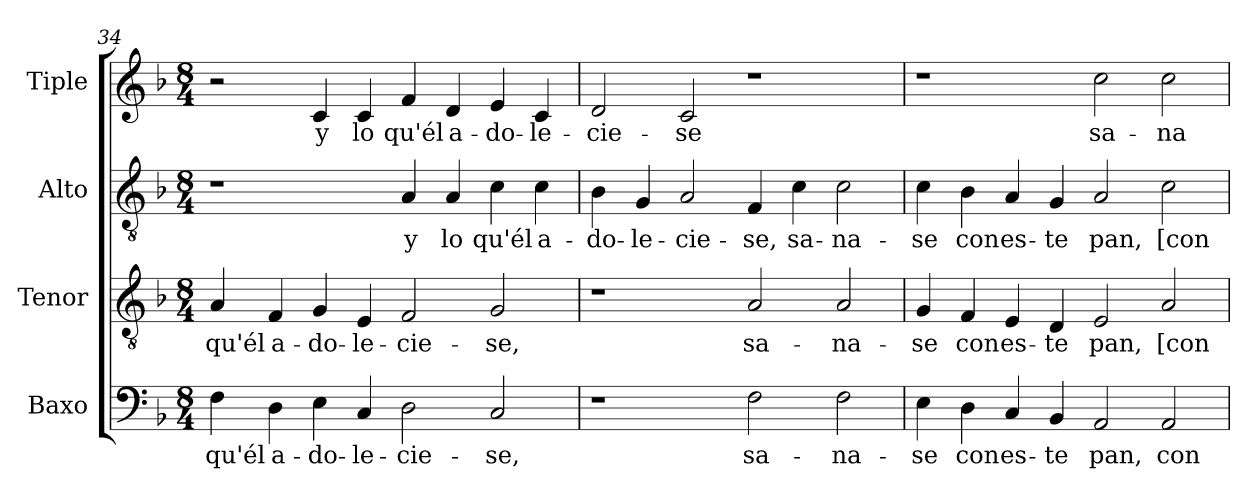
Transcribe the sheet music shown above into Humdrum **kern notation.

**kern	**text	**kern	**text	**kern	**text	**kern	**text
*part4	*part4	*part3	*part3	*part2	*part2	*part1	*part1
*staff4	*staff4	*staff3	*staff3	*staff2	*staff2	*staff1	*staff1
*I"Baxo	*	*I"Tenor	*	*I"Alto	*	*I"Tiple	*
*I'B	*	*I'T	*	*I'T	*	*	*
!!LO:LB:g=z
*clefF4	*	*clefGv2	*	*clefGv2	*	*clefG2	*
*	*	*ITrd7c12	*	*ITrd7c12	*	*	*
*k[b-]	*	*k[b-]	*	*k[b-]	*	*k[b-]	*
*F:	*	*F:	*	*F:	*	*F:	*
*M8/4	*	*M8/4	*	*M8/4	*	*M8/4	*
=34	=34	=34	=34	=34	=34	=34	=34
!	!LO:LY:b	!	!LO:LY:b	!	!	!	!
4F\	qu'él	4AA/	qu'él	1r	.	2r	.
!	!LO:LY:b	!	!LO:LY:b	!	!	!	!
4D\	a-	4FF/	a-	.	.	.	.
!	!LO:LY:b	!	!LO:LY:b	!	!	!	!LO:LY:b
4E\	-do-	4GG/	-do-	.	.	4c/	y
!	!LO:LY:b	!	!LO:LY:b	!	!	!	!LO:LY:b
4C/	-le-	4EE/	-le-	.	.	4c/	lo
!	!LO:LY:b	!	!LO:LY:b	!	!LO:LY:b	!	!LO:LY:b
2D\	-cie-	2FF/	-cie-	4AA/	y	4f/	qu'él
!	!	!	!	!	!LO:LY:b	!	!LO:LY:b
.	.	.	.	4AA/	lo	4d/	a-
!	!LO:LY:b	!	!LO:LY:b	!	!LO:LY:b	!	!LO:LY:b
2C/	-se,	2GG/	-se,	4C\	qu'él	4e/	-do-
!	!	!	!	!	!LO:LY:b	!	!LO:LY:b
.	.	.	.	4C\	a-	4c/	-le-
=35	=35	=35	=35	=35	=35	=35	=35
!	!	!	!	!	!LO:LY:b	!	!LO:LY:b
1r	.	1r	.	4BB-\	-do-	2d/	-cie-
!	!	!	!	!	!LO:LY:b	!	!
.	.	.	.	4GG/	-le-	.	.
!	!	!	!	!	!LO:LY:b	!	!LO:LY:b
.	.	.	.	2AA/	-cie-	2c/	-se
!	!LO:LY:b	!	!LO:LY:b	!	!LO:LY:b	!	!
2F\	sa-	2AA/	sa-	4FF/	-se,	1r	.
!	!	!	!	!	!LO:LY:b	!	!
.	.	.	.	4C\	sa-	.	.
!	!LO:LY:b	!	!LO:LY:b	!	!LO:LY:b	!	!
2F\	-na-	2AA/	-na-	2C\	-na-	.	.
=36	=36	=36	=36	=36	=36	=36	=36
!	!LO:LY:b	!	!LO:LY:b	!	!LO:LY:b	!	!
4E\	-se	4GG/	-se	4C\	-se	1r	.
!	!LO:LY:b	!	!LO:LY:b	!	!LO:LY:b	!	!
4D\	con	4FF/	con	4BB-\	con	.	.
!	!LO:LY:b	!	!LO:LY:b	!	!LO:LY:b	!	!
4C/	es-	4EE/	es-	4AA/	es-	.	.
!	!LO:LY:b	!	!LO:LY:b	!	!LO:LY:b	!	!
4BB-/	-te	4DD/	-te	4GG/	-te	.	.
!	!LO:LY:b	!	!LO:LY:b	!	!LO:LY:b	!	!LO:LY:b
2AA/	pan,	2EE/	pan,	2AA/	pan,	2cc\	sa-
!	!LO:LY:b	!	!LO:LY:b	!	!LO:LY:b	!	!LO:LY:b
2AA/	con	2AA/	[con	2C\	[con	2cc\	-na-
=	=	=	=	=	=	=	=
*-	*-	*-	*-	*-	*-	*-	*-
